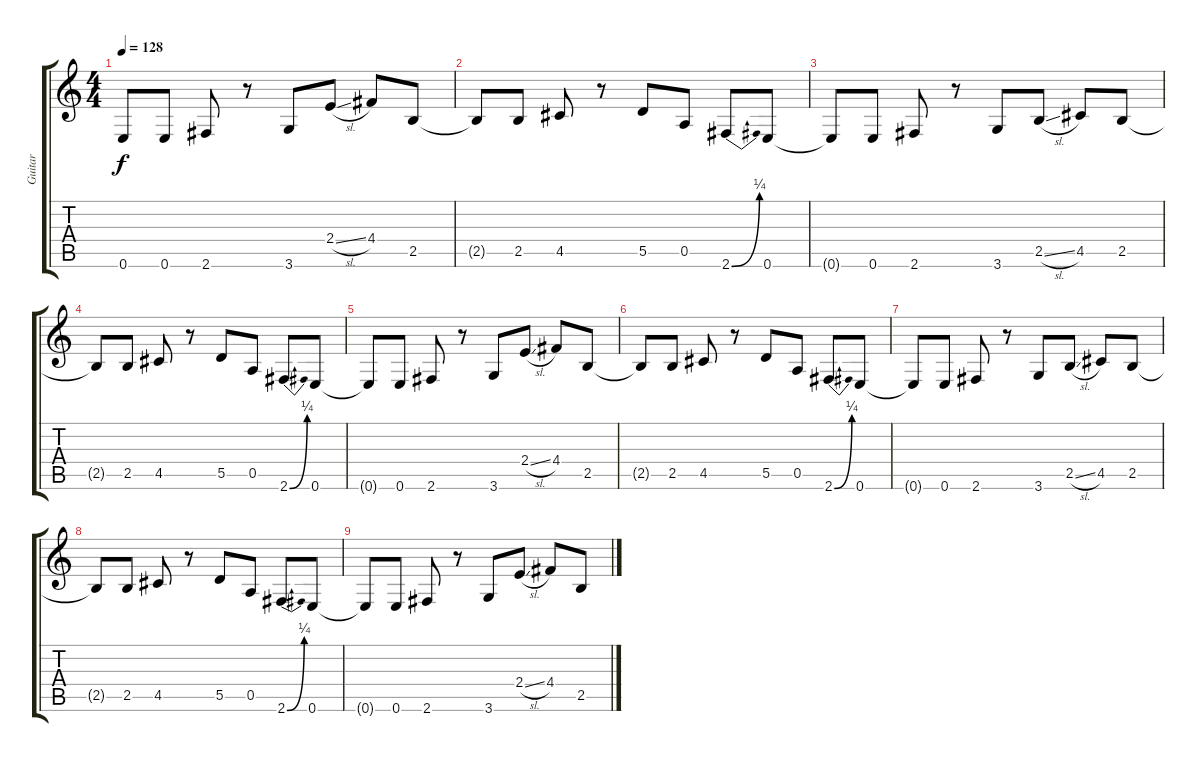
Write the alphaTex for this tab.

\track ("Guitar" "Guitar") {instrument acousticguitarsteel}
\staff {score tabs}
\tuning (E4 B3 G3 D3 A2 E2) {hide}
\ts (4 4)
\tempo 128
\clef g2
\ks c
0.6{t}.8{dy f} 0.6.8 2.6.8 r.8 3.6.8 2.4{sl}.8 4.4.8 2.5.8 |
2.5{t}.8 2.5.8 4.5.8 r.8 5.5.8 0.5.8 2.6{be (bend 0 0 60 1)}.8 0.6.8 |
0.6{t}.8 0.6.8 2.6.8 r.8 3.6.8 2.5{sl}.8 4.5.8 2.5.8 |
2.5{t}.8 2.5.8 4.5.8 r.8 5.5.8 0.5.8 2.6{be (bend 0 0 60 1)}.8 0.6.8 |
0.6{t}.8 0.6.8 2.6.8 r.8 3.6.8 2.4{sl}.8 4.4.8 2.5.8 |
2.5{t}.8 2.5.8 4.5.8 r.8 5.5.8 0.5.8 2.6{be (bend 0 0 60 1)}.8 0.6.8 |
0.6{t}.8 0.6.8 2.6.8 r.8 3.6.8 2.5{sl}.8 4.5.8 2.5.8 |
2.5{t}.8 2.5.8 4.5.8 r.8 5.5.8 0.5.8 2.6{be (bend 0 0 60 1)}.8 0.6.8 |
0.6{t}.8 0.6.8 2.6.8 r.8 3.6.8 2.4{sl}.8 4.4.8 2.5.8
